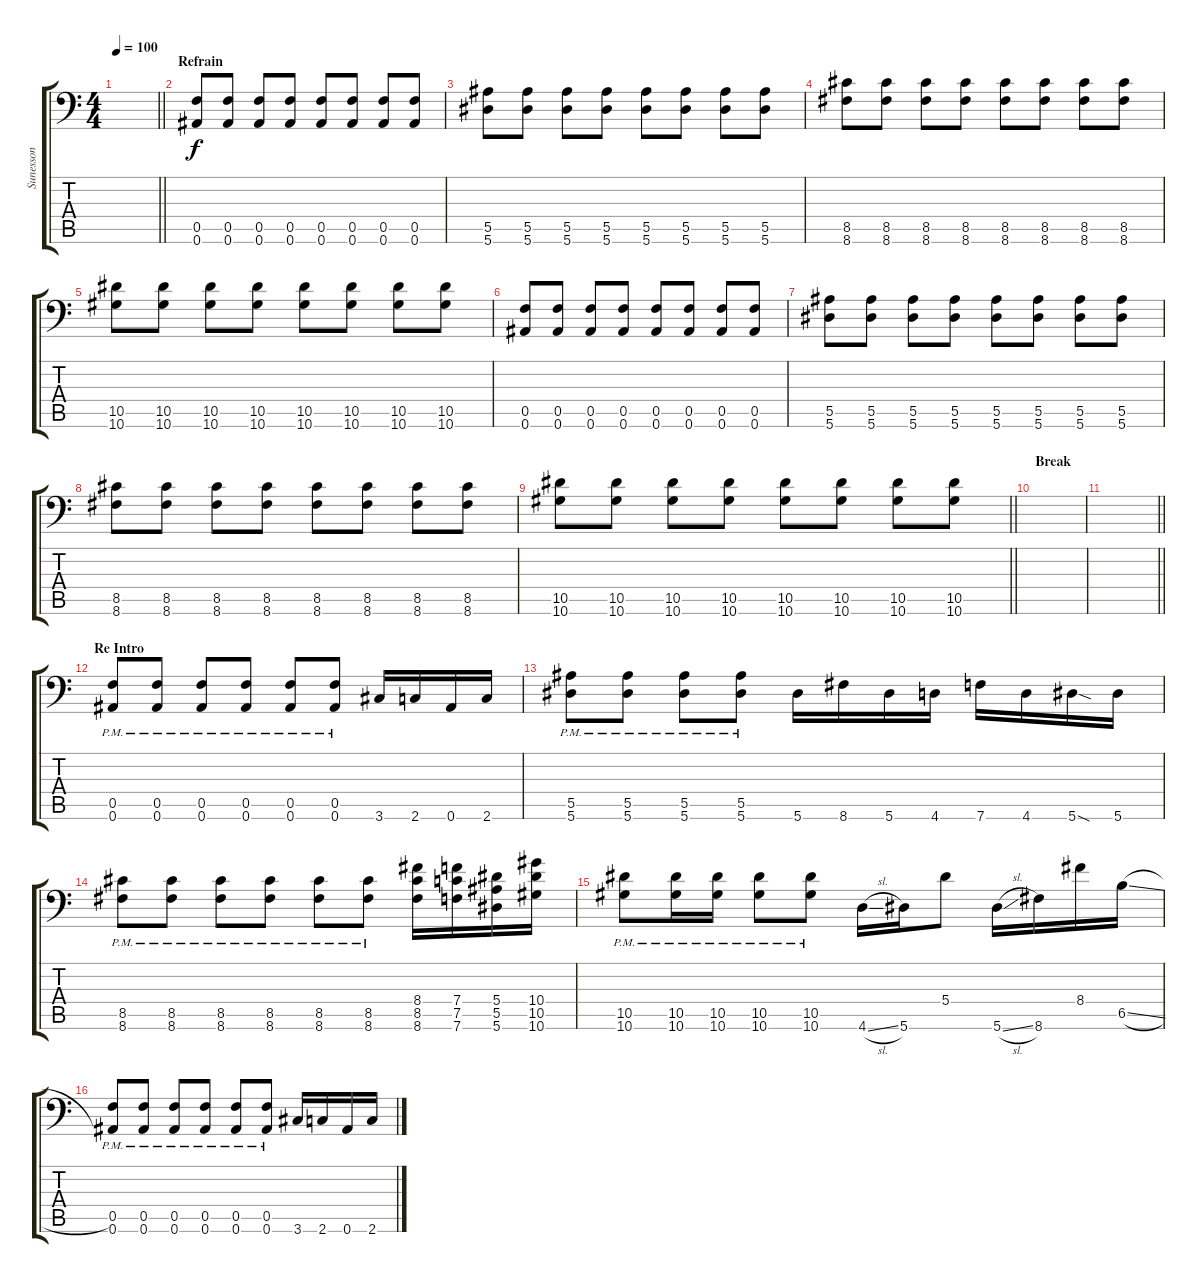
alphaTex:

\track ("Sunesson" "Sunesson") {instrument overdrivenguitar}
\staff {score tabs}
\tuning (C4 G3 Eb3 Bb2 F2 Bb1) {hide}
\ts (4 4)
\tempo 100
\clef f4
\barLineRight lightlight
\ks c
|
\section ("" "Refrain")
(0.5 0.6).8{volume 13} (0.5 0.6).8 (0.5 0.6).8 (0.5 0.6).8 (0.5 0.6).8 (0.5 0.6).8 (0.5 0.6).8 (0.5 0.6).8 |
(5.5 5.6).8 (5.5 5.6).8 (5.5 5.6).8 (5.5 5.6).8 (5.5 5.6).8 (5.5 5.6).8 (5.5 5.6).8 (5.5 5.6).8 |
(8.5 8.6).8 (8.5 8.6).8 (8.5 8.6).8 (8.5 8.6).8 (8.5 8.6).8 (8.5 8.6).8 (8.5 8.6).8 (8.5 8.6).8 |
(10.5 10.6).8 (10.5 10.6).8 (10.5 10.6).8 (10.5 10.6).8 (10.5 10.6).8 (10.5 10.6).8 (10.5 10.6).8 (10.5 10.6).8 |
(0.5 0.6).8{volume 13} (0.5 0.6).8 (0.5 0.6).8 (0.5 0.6).8 (0.5 0.6).8 (0.5 0.6).8 (0.5 0.6).8 (0.5 0.6).8 |
(5.5 5.6).8 (5.5 5.6).8 (5.5 5.6).8 (5.5 5.6).8 (5.5 5.6).8 (5.5 5.6).8 (5.5 5.6).8 (5.5 5.6).8 |
(8.5 8.6).8 (8.5 8.6).8 (8.5 8.6).8 (8.5 8.6).8 (8.5 8.6).8 (8.5 8.6).8 (8.5 8.6).8 (8.5 8.6).8 |
\barLineRight lightlight
(10.5 10.6).8 (10.5 10.6).8 (10.5 10.6).8 (10.5 10.6).8 (10.5 10.6).8 (10.5 10.6).8 (10.5 10.6).8 (10.5 10.6).8 |
\section ("" "Break")
|
\barLineRight lightlight
|
\section ("" "Re Intro")
(0.5{pm} 0.6).8 (0.5{pm} 0.6).8 (0.5{pm} 0.6).8 (0.5{pm} 0.6).8 (0.5{pm} 0.6).8 (0.5{pm} 0.6).8 3.6.16 2.6.16 0.6.16 2.6.16 |
(5.5{pm} 5.6).8 (5.5{pm} 5.6).8 (5.5{pm} 5.6).8 (5.5{pm} 5.6).8 5.6.16 8.6.16 5.6.16 4.6.16 7.6.16 4.6.16 5.6{sod}.16 5.6.16 |
(8.5{pm} 8.6).8 (8.5{pm} 8.6).8 (8.5{pm} 8.6).8 (8.5{pm} 8.6).8 (8.5{pm} 8.6).8 (8.5{pm} 8.6).8 (8.4 8.5 8.6).16 (7.4 7.5 7.6).16 (5.4 5.5 5.6).16 (10.4 10.5 10.6).16 |
(10.5{pm} 10.6).8 (10.5{pm} 10.6).16 (10.5{pm} 10.6).16 (10.5{pm} 10.6).8 (10.5{pm} 10.6).8 4.6{sl}.16 5.6.16 5.4.8 5.6{sl}.16 8.6.16 8.4.16 6.5{sl}.16 |
(0.5{pm} 0.6).8 (0.5{pm} 0.6).8 (0.5{pm} 0.6).8 (0.5{pm} 0.6).8 (0.5{pm} 0.6).8 (0.5{pm} 0.6).8 3.6.16 2.6.16 0.6.16 2.6.16
